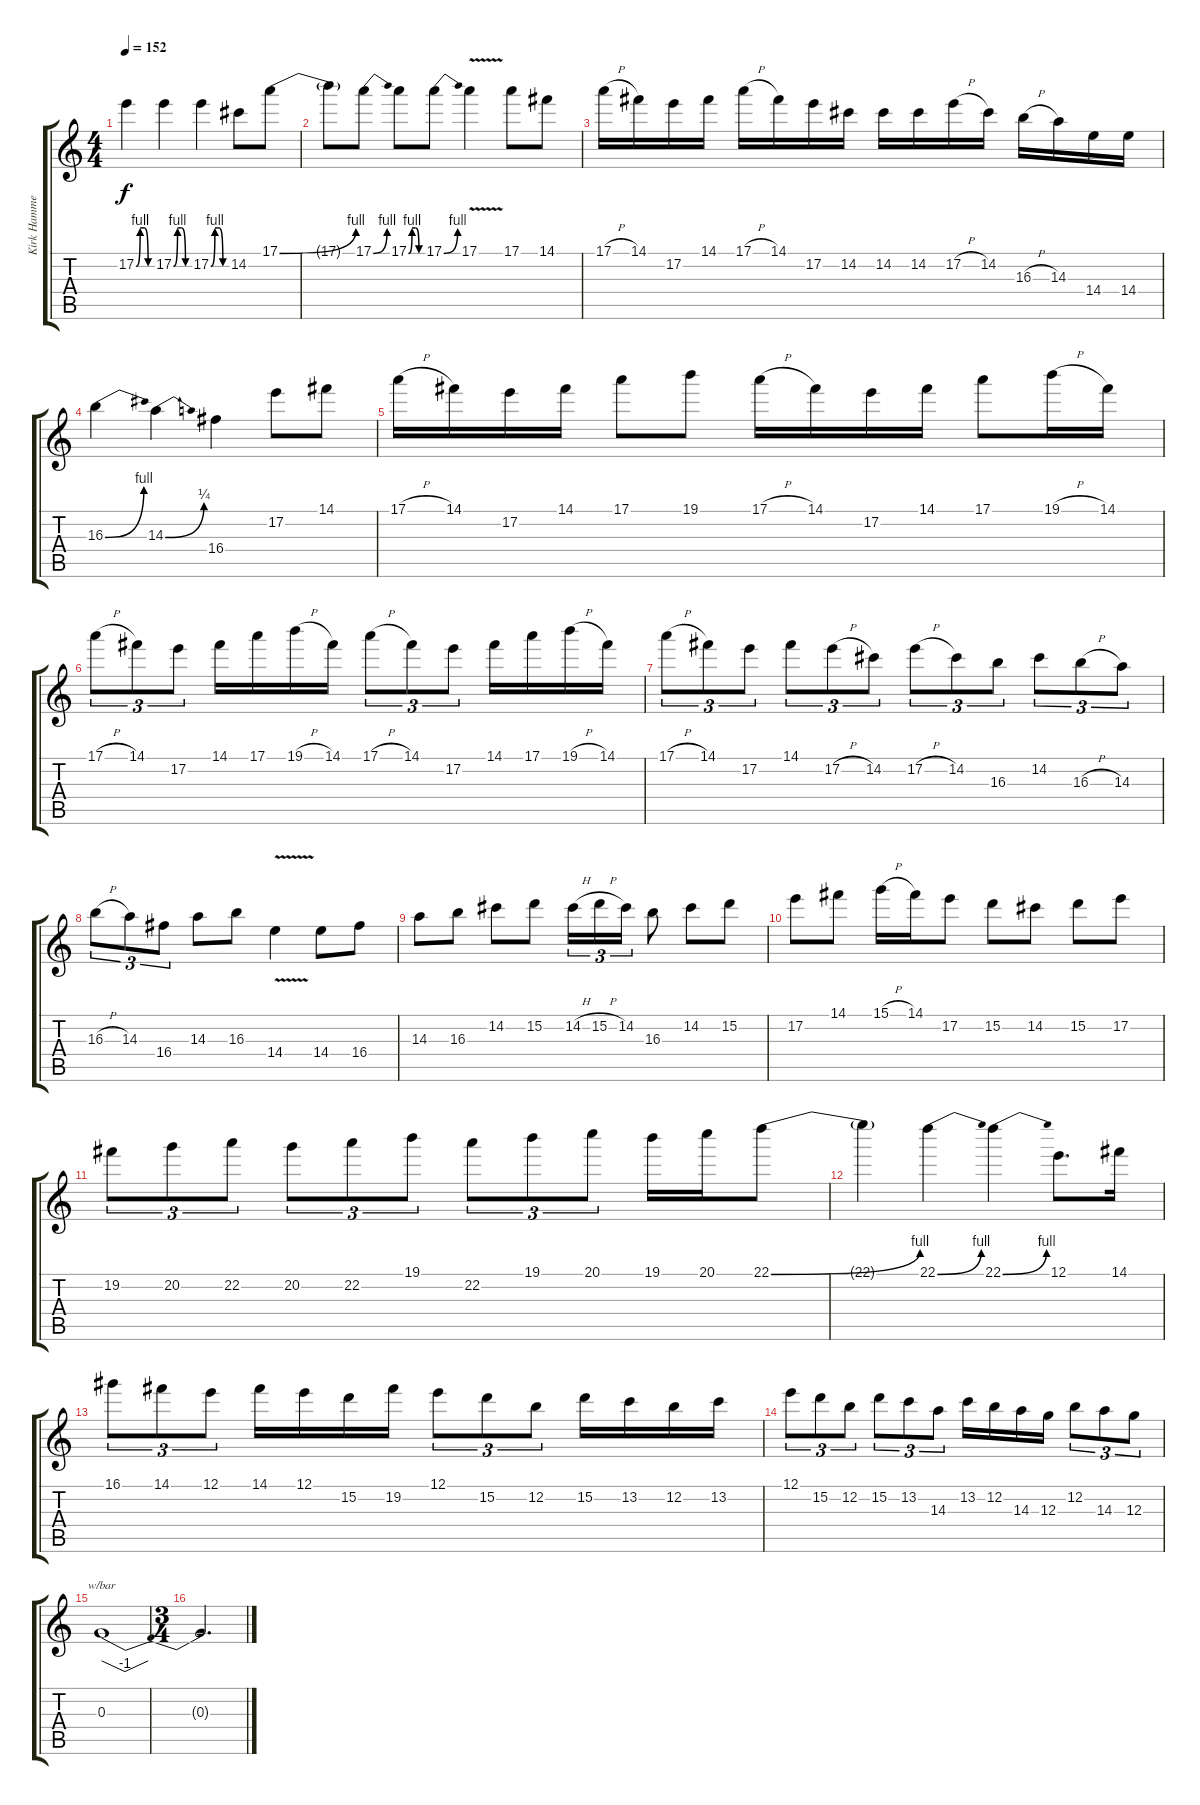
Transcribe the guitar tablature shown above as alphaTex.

\track ("Kirk Hammett" "Kirk Hamme") {instrument distortionguitar bank 17}
\staff {score tabs}
\tuning (E4 B3 G3 D3 A2 E2) {hide}
\ts (4 4)
\tempo 152
\clef g2
\ks c
17.2{be (custom 0 0 15 4 30 4 45 0 60 0)}.4{dy f} 17.2{be (custom 0 0 15 4 30 4 45 0 60 0)}.4 17.2{be (custom 0 0 15 4 30 4 45 0 60 0)}.4 14.2.8 17.1{be (bend 0 0 60 4)}.8 |
17.1{t}.8 17.1{be (bend 0 0 60 4)}.8 17.1{be (custom 0 0 15 4 30 4 45 0 60 0)}.8 17.1{be (bend 0 0 60 4)}.8 17.1{v}.4 17.1.8 14.1.8 |
17.1{h}.16 14.1.16 17.2.16 14.1.16 17.1{h}.16 14.1.16 17.2.16 14.2.16 14.2.16 14.2.16 17.2{h}.16 14.2.16 16.3{h}.16 14.3.16 14.4.16 14.4.16 |
16.3{be (bend 0 0 60 4)}.4 14.3{be (bend 0 0 60 1)}.4 16.4.4 17.2.8 14.1.8 |
17.1{h}.16 14.1.16 17.2.16 14.1.16 17.1.8 19.1.8 17.1{h}.16 14.1.16 17.2.16 14.1.16 17.1.8 19.1{h}.16 14.1.16 |
17.1{h}.8{tu (3 2)} 14.1.8{tu (3 2)} 17.2.8{tu (3 2)} 14.1.16 17.1.16 19.1{h}.16 14.1.16 17.1{h}.8{tu (3 2)} 14.1.8{tu (3 2)} 17.2.8{tu (3 2)} 14.1.16 17.1.16 19.1{h}.16 14.1.16 |
17.1{h}.8{tu (3 2)} 14.1.8{tu (3 2)} 17.2.8{tu (3 2)} 14.1.8{tu (3 2)} 17.2{h}.8{tu (3 2)} 14.2.8{tu (3 2)} 17.2{h}.8{tu (3 2)} 14.2.8{tu (3 2)} 16.3.8{tu (3 2)} 14.2.8{tu (3 2)} 16.3{h}.8{tu (3 2)} 14.3.8{tu (3 2)} |
16.3{h}.8{tu (3 2)} 14.3.8{tu (3 2)} 16.4.8{tu (3 2)} 14.3.8 16.3.8 14.4{v}.4 14.4.8 16.4.8 |
14.3.8 16.3.8 14.2.8 15.2.8 14.2{h}.16{tu (3 2)} 15.2{h}.16{tu (3 2)} 14.2.16{tu (3 2)} 16.3.8 14.2.8 15.2.8 |
17.2.8 14.1.8 15.1{h}.16 14.1.16 17.2.8 15.2.8 14.2.8 15.2.8 17.2.8 |
19.2.8{tu (3 2)} 20.2.8{tu (3 2)} 22.2.8{tu (3 2)} 20.2.8{tu (3 2)} 22.2.8{tu (3 2)} 19.1.8{tu (3 2)} 22.2.8{tu (3 2)} 19.1.8{tu (3 2)} 20.1.8{tu (3 2)} 19.1.16 20.1.16 22.1{be (bend 0 0 60 4)}.8 |
22.1{t}.4 22.1{be (bend 0 0 60 4)}.4 22.1{be (bend 0 0 60 4)}.4 12.1.8{d} 14.1.16 |
16.1.8{tu (3 2)} 14.1.8{tu (3 2)} 12.1.8{tu (3 2)} 14.1.16 12.1.16 15.2.16 19.2.16 12.1.8{tu (3 2)} 15.2.8{tu (3 2)} 12.2.8{tu (3 2)} 15.2.16 13.2.16 12.2.16 13.2.16 |
12.1.8{tu (3 2)} 15.2.8{tu (3 2)} 12.2.8{tu (3 2)} 15.2.8{tu (3 2)} 13.2.8{tu (3 2)} 14.3.8{tu (3 2)} 13.2.16 12.2.16 14.3.16 12.3.16 12.2.8{tu (3 2)} 14.3.8{tu (3 2)} 12.3.8{tu (3 2)} |
0.3.1{tbe (dip default 0 0 30 -4 60 0)} |
\ts (3 4)
0.3{t}.2{d}
